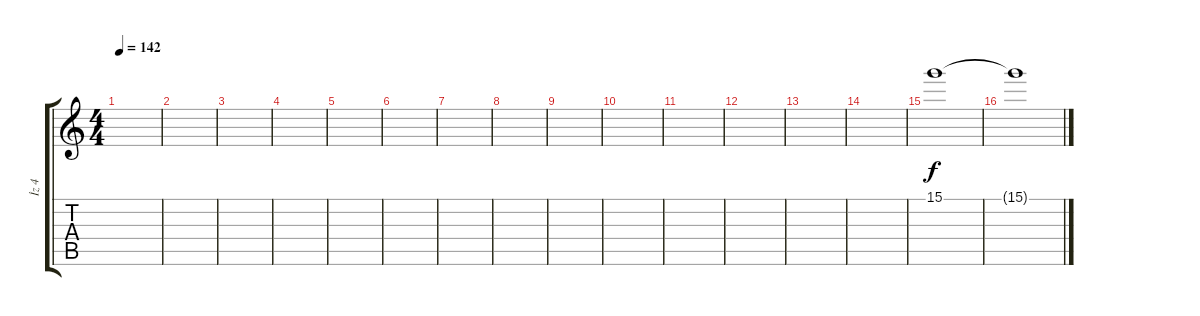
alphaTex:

\track ("İz 4" "İz 4") {instrument overdrivenguitar}
\staff {score tabs}
\tuning (E4 B3 G3 D3 A2 E2) {hide}
\ts (4 4)
\tempo 142
\clef g2
\ks c
|
|
|
|
|
|
|
|
|
|
|
|
|
|
15.1.1{dy f volume 11} |
15.1{t}.1
